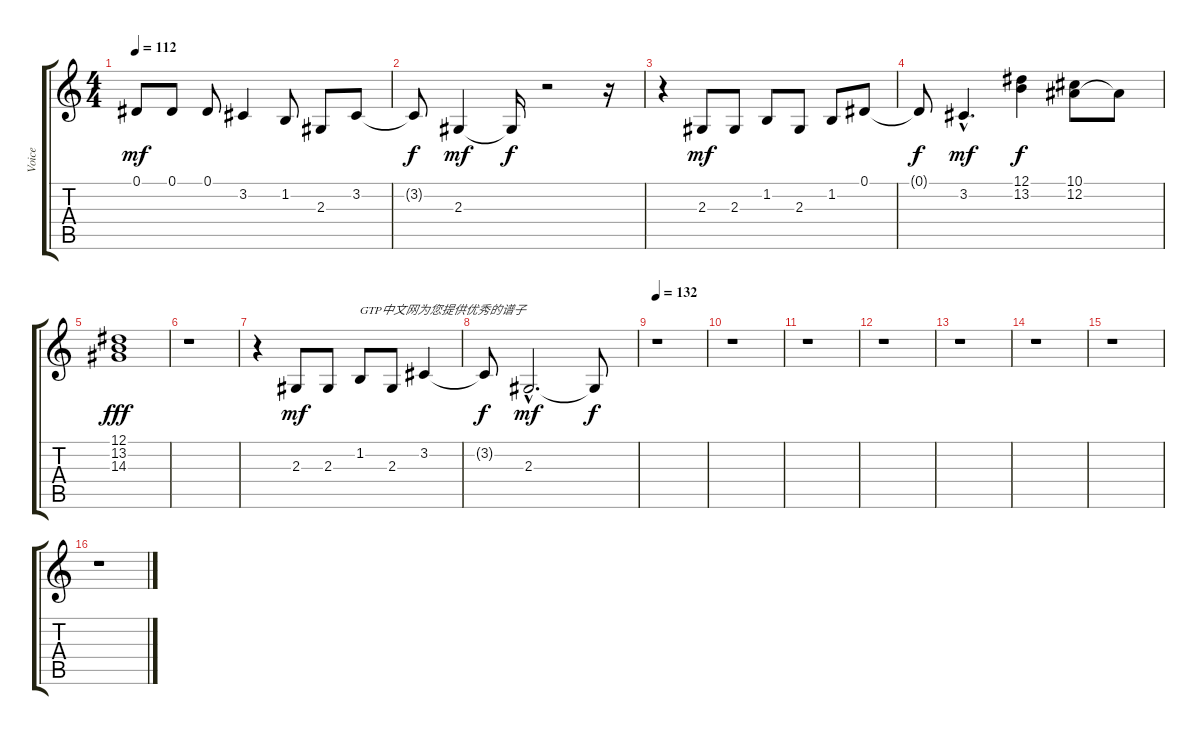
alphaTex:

\track ("Voice" "Voice") {instrument synthvoice}
\staff {score tabs}
\tuning (Eb4 Bb3 Gb3 Db3 Ab2 Eb2) {hide}
\ts (4 4)
\tempo 112
\clef g2
\ks c
0.1.8{dy mf} 0.1.8 0.1.8 3.2.4 1.2.8 2.3.8 3.2.8 |
3.2{t}.8{dy f} 2.3.4{dy mf} 2.3{t}.16{dy f} r.2 r.16 |
r.4 2.3.8{dy mf} 2.3.8 1.2.8 2.3.8 1.2.8 0.1.8 |
0.1{t}.8{dy f} 3.2{hac}.4{d dy mf} (12.1 13.2).4{dy f} (10.1 12.2).8 12.2{t}.8 |
(12.1 13.2 14.3).1{dy fff} |
r.1 |
r.4 2.3.8{dy mf} 2.3.8 1.2.8{txt "GTP中文网为您提供优秀的谱子"} 2.3.8 3.2.4 |
3.2{t}.8{dy f} 2.3{hac}.2{d dy mf} 2.3{t}.8{dy f} |
\tempo 132
r.1 |
r.1 |
r.1 |
r.1 |
r.1 |
r.1 |
r.1 |
r.1
